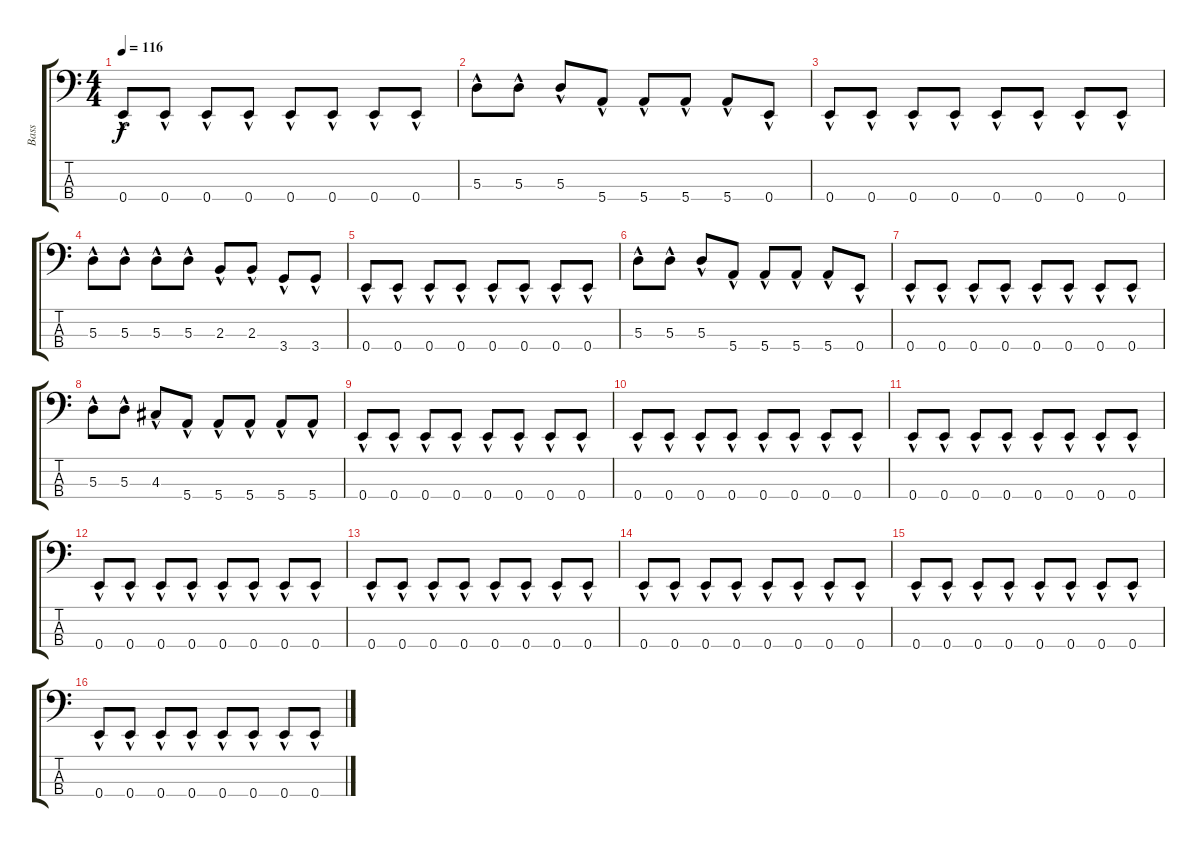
\track ("Bass" "Bass") {instrument slapbass1}
\staff {score tabs}
\tuning (G2 D2 A1 E1) {hide}
\ts (4 4)
\tempo 116
\clef f4
\ks c
0.4{hac}.8{dy f} 0.4{hac}.8 0.4{hac}.8 0.4{hac}.8 0.4{hac}.8 0.4{hac}.8 0.4{hac}.8 0.4{hac}.8 |
5.3{hac}.8 5.3{hac}.8 5.3{hac}.8 5.4{hac}.8 5.4{hac}.8 5.4{hac}.8 5.4{hac}.8 0.4{hac}.8 |
0.4{hac}.8 0.4{hac}.8 0.4{hac}.8 0.4{hac}.8 0.4{hac}.8 0.4{hac}.8 0.4{hac}.8 0.4{hac}.8 |
5.3{hac}.8 5.3{hac}.8 5.3{hac}.8 5.3{hac}.8 2.3{hac}.8 2.3{hac}.8 3.4{hac}.8 3.4{hac}.8 |
0.4{hac}.8 0.4{hac}.8 0.4{hac}.8 0.4{hac}.8 0.4{hac}.8 0.4{hac}.8 0.4{hac}.8 0.4{hac}.8 |
5.3{hac}.8 5.3{hac}.8 5.3{hac}.8 5.4{hac}.8 5.4{hac}.8 5.4{hac}.8 5.4{hac}.8 0.4{hac}.8 |
0.4{hac}.8 0.4{hac}.8 0.4{hac}.8 0.4{hac}.8 0.4{hac}.8 0.4{hac}.8 0.4{hac}.8 0.4{hac}.8 |
5.3{hac}.8 5.3{hac}.8 4.3{hac}.8 5.4{hac}.8 5.4{hac}.8 5.4{hac}.8 5.4{hac}.8 5.4{hac}.8 |
0.4{hac}.8 0.4{hac}.8 0.4{hac}.8 0.4{hac}.8 0.4{hac}.8 0.4{hac}.8 0.4{hac}.8 0.4{hac}.8 |
0.4{hac}.8 0.4{hac}.8 0.4{hac}.8 0.4{hac}.8 0.4{hac}.8 0.4{hac}.8 0.4{hac}.8 0.4{hac}.8 |
0.4{hac}.8 0.4{hac}.8 0.4{hac}.8 0.4{hac}.8 0.4{hac}.8 0.4{hac}.8 0.4{hac}.8 0.4{hac}.8 |
0.4{hac}.8 0.4{hac}.8 0.4{hac}.8 0.4{hac}.8 0.4{hac}.8 0.4{hac}.8 0.4{hac}.8 0.4{hac}.8 |
0.4{hac}.8 0.4{hac}.8 0.4{hac}.8 0.4{hac}.8 0.4{hac}.8 0.4{hac}.8 0.4{hac}.8 0.4{hac}.8 |
0.4{hac}.8 0.4{hac}.8 0.4{hac}.8 0.4{hac}.8 0.4{hac}.8 0.4{hac}.8 0.4{hac}.8 0.4{hac}.8 |
0.4{hac}.8 0.4{hac}.8 0.4{hac}.8 0.4{hac}.8 0.4{hac}.8 0.4{hac}.8 0.4{hac}.8 0.4{hac}.8 |
0.4{hac}.8 0.4{hac}.8 0.4{hac}.8 0.4{hac}.8 0.4{hac}.8 0.4{hac}.8 0.4{hac}.8 0.4{hac}.8
